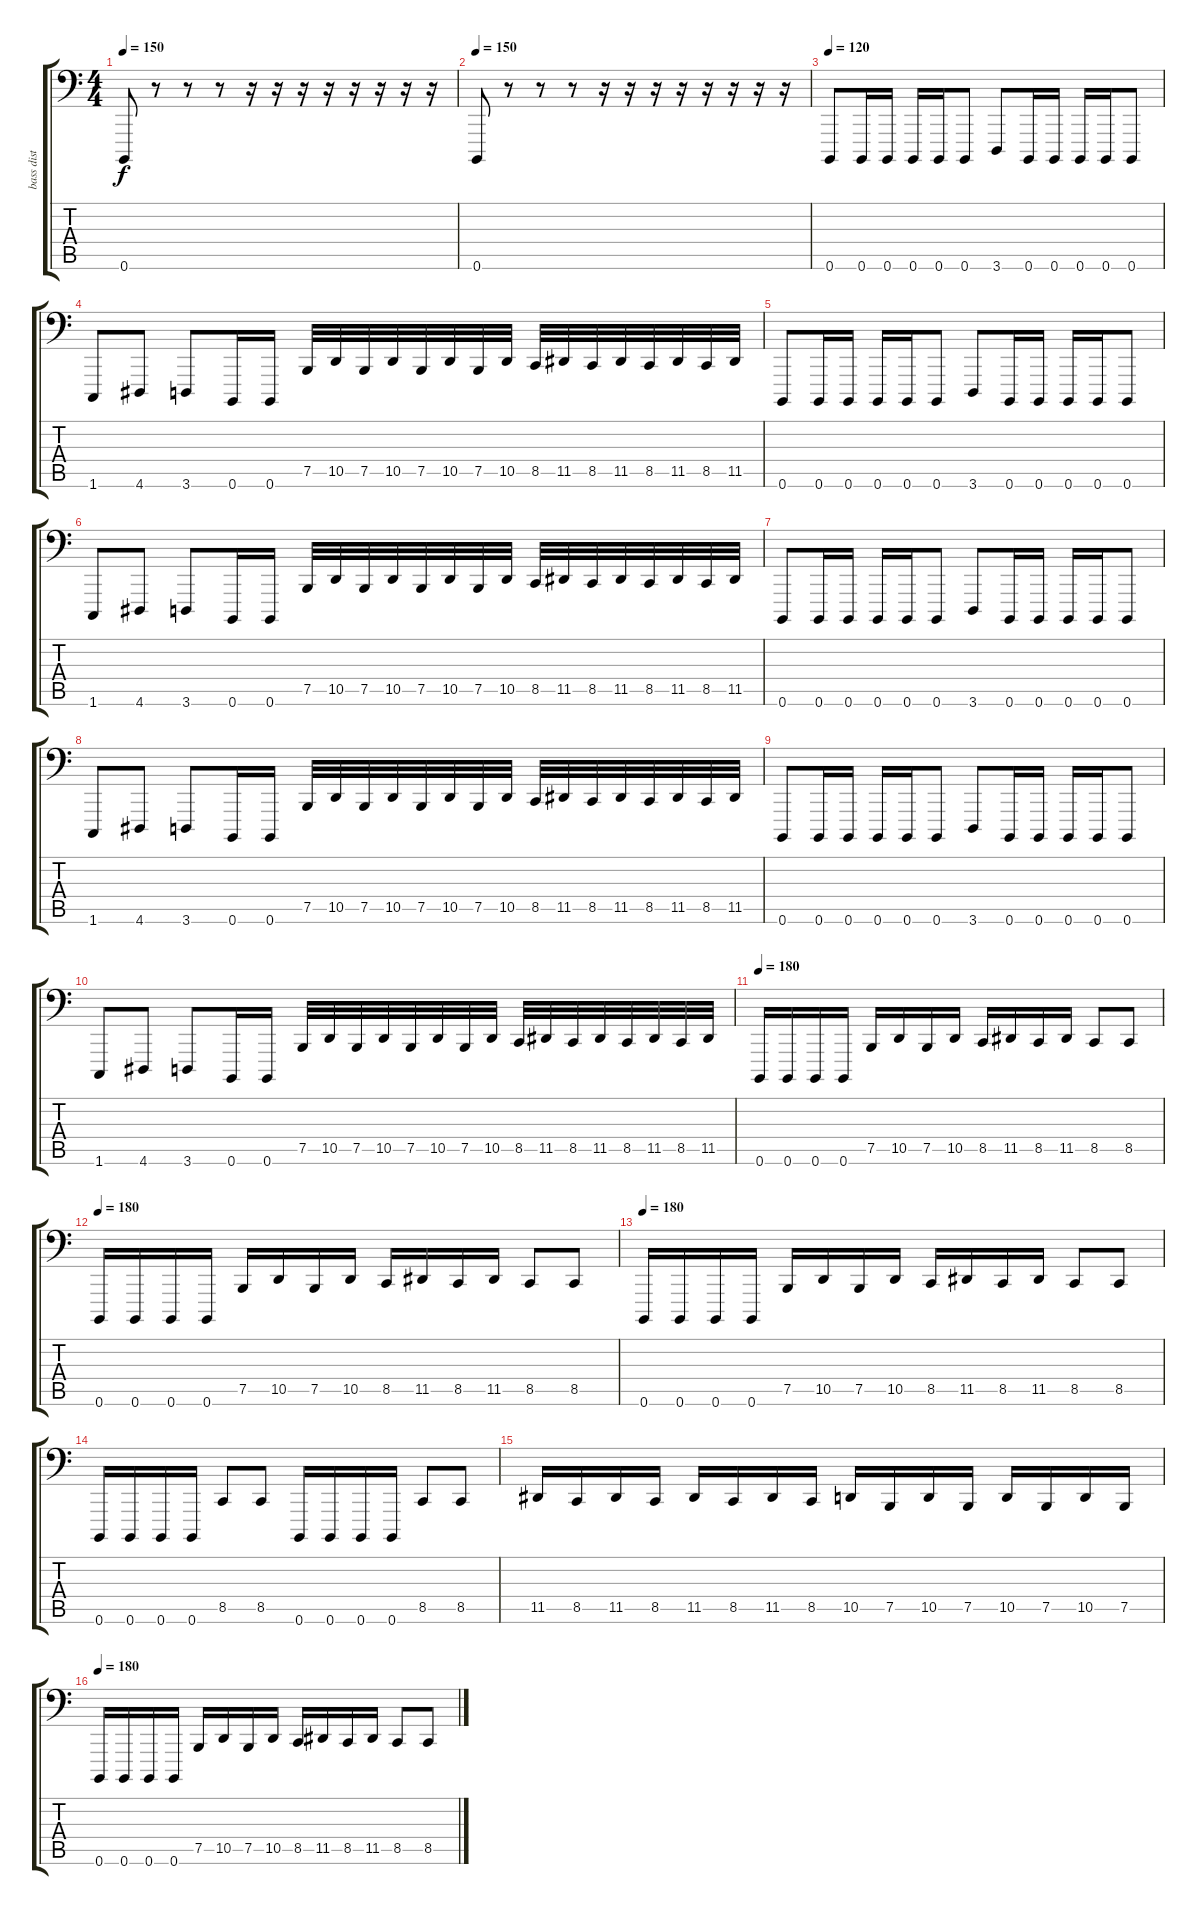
\track ("bass dist" "bass dist") {instrument lead2sawtooth}
\staff {score tabs}
\tuning (B2 Gb2 D2 A1 E1 B0) {hide}
\ts (4 4)
\tempo 150
\clef f4
\ks c
0.6.8{dy f} r.8 r.8 r.8 r.16 r.16 r.16 r.16 r.16 r.16 r.16 r.16 |
\tempo 150
0.6.8 r.8 r.8 r.8 r.16 r.16 r.16 r.16 r.16 r.16 r.16 r.16 |
\tempo 120
0.6.8 0.6.16 0.6.16 0.6.16 0.6.16 0.6.8 3.6.8 0.6.16 0.6.16 0.6.16 0.6.16 0.6.8 |
1.6.8 4.6.8 3.6.8 0.6.16 0.6.16 7.5.32 10.5.32 7.5.32 10.5.32 7.5.32 10.5.32 7.5.32 10.5.32 8.5.32 11.5.32 8.5.32 11.5.32 8.5.32 11.5.32 8.5.32 11.5.32 |
0.6.8 0.6.16 0.6.16 0.6.16 0.6.16 0.6.8 3.6.8 0.6.16 0.6.16 0.6.16 0.6.16 0.6.8 |
1.6.8 4.6.8 3.6.8 0.6.16 0.6.16 7.5.32 10.5.32 7.5.32 10.5.32 7.5.32 10.5.32 7.5.32 10.5.32 8.5.32 11.5.32 8.5.32 11.5.32 8.5.32 11.5.32 8.5.32 11.5.32 |
0.6.8 0.6.16 0.6.16 0.6.16 0.6.16 0.6.8 3.6.8 0.6.16 0.6.16 0.6.16 0.6.16 0.6.8 |
1.6.8 4.6.8 3.6.8 0.6.16 0.6.16 7.5.32 10.5.32 7.5.32 10.5.32 7.5.32 10.5.32 7.5.32 10.5.32 8.5.32 11.5.32 8.5.32 11.5.32 8.5.32 11.5.32 8.5.32 11.5.32 |
0.6.8 0.6.16 0.6.16 0.6.16 0.6.16 0.6.8 3.6.8 0.6.16 0.6.16 0.6.16 0.6.16 0.6.8 |
1.6.8 4.6.8 3.6.8 0.6.16 0.6.16 7.5.32 10.5.32 7.5.32 10.5.32 7.5.32 10.5.32 7.5.32 10.5.32 8.5.32 11.5.32 8.5.32 11.5.32 8.5.32 11.5.32 8.5.32 11.5.32 |
\tempo 180
0.6.16 0.6.16 0.6.16 0.6.16 7.5.16 10.5.16 7.5.16 10.5.16 8.5.16 11.5.16 8.5.16 11.5.16 8.5.8 8.5.8 |
\tempo 180
0.6.16 0.6.16 0.6.16 0.6.16 7.5.16 10.5.16 7.5.16 10.5.16 8.5.16 11.5.16 8.5.16 11.5.16 8.5.8 8.5.8 |
\tempo 180
0.6.16 0.6.16 0.6.16 0.6.16 7.5.16 10.5.16 7.5.16 10.5.16 8.5.16 11.5.16 8.5.16 11.5.16 8.5.8 8.5.8 |
0.6.16 0.6.16 0.6.16 0.6.16 8.5.8 8.5.8 0.6.16 0.6.16 0.6.16 0.6.16 8.5.8 8.5.8 |
11.5.16 8.5.16 11.5.16 8.5.16 11.5.16 8.5.16 11.5.16 8.5.16 10.5.16 7.5.16 10.5.16 7.5.16 10.5.16 7.5.16 10.5.16 7.5.16 |
\tempo 180
0.6.16 0.6.16 0.6.16 0.6.16 7.5.16 10.5.16 7.5.16 10.5.16 8.5.16 11.5.16 8.5.16 11.5.16 8.5.8 8.5.8
